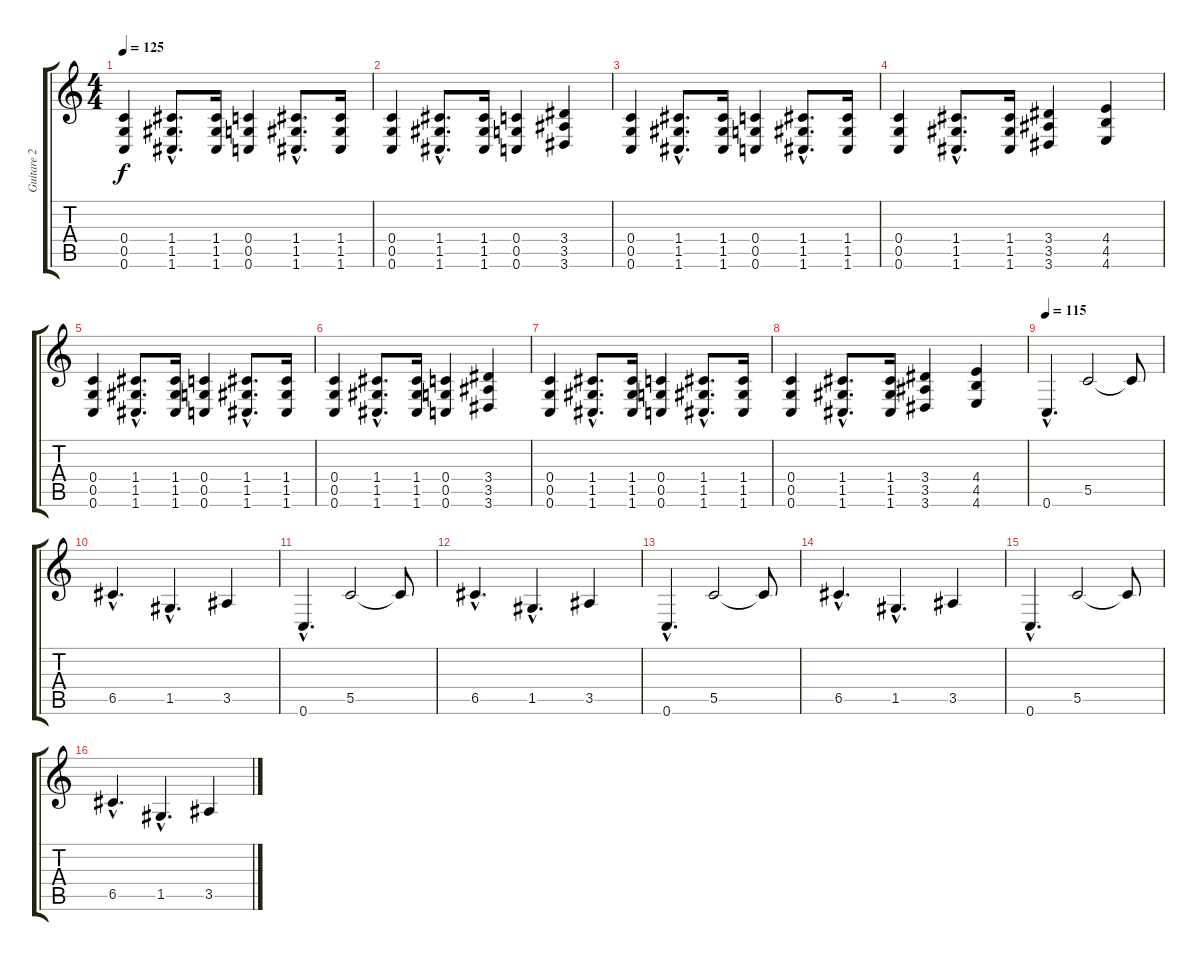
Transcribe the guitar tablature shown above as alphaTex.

\track ("Guitare 2" "Guitare 2") {instrument distortionguitar}
\staff {score tabs}
\tuning (D4 A3 F3 C3 G2 C2) {hide}
\ts (4 4)
\section ("" "")
\tempo 125
\clef g2
\ks c
(0.4 0.5 0.6).4{dy f} (1.4{hac} 1.5{hac} 1.6{hac}).8{d} (1.4 1.5 1.6).16 (0.4 0.5 0.6).4 (1.4{hac} 1.5{hac} 1.6{hac}).8{d} (1.4 1.5 1.6).16 |
(0.4 0.5 0.6).4 (1.4{hac} 1.5{hac} 1.6{hac}).8{d} (1.4 1.5 1.6).16 (0.4 0.5 0.6).4 (3.4 3.5 3.6).4 |
(0.4 0.5 0.6).4 (1.4{hac} 1.5{hac} 1.6{hac}).8{d} (1.4 1.5 1.6).16 (0.4 0.5 0.6).4 (1.4{hac} 1.5{hac} 1.6{hac}).8{d} (1.4 1.5 1.6).16 |
(0.4 0.5 0.6).4 (1.4{hac} 1.5{hac} 1.6{hac}).8{d} (1.4 1.5 1.6).16 (3.4 3.5 3.6).4 (4.4 4.5 4.6).4 |
(0.4 0.5 0.6).4 (1.4{hac} 1.5{hac} 1.6{hac}).8{d} (1.4 1.5 1.6).16 (0.4 0.5 0.6).4 (1.4{hac} 1.5{hac} 1.6{hac}).8{d} (1.4 1.5 1.6).16 |
(0.4 0.5 0.6).4 (1.4{hac} 1.5{hac} 1.6{hac}).8{d} (1.4 1.5 1.6).16 (0.4 0.5 0.6).4 (3.4 3.5 3.6).4 |
(0.4 0.5 0.6).4 (1.4{hac} 1.5{hac} 1.6{hac}).8{d} (1.4 1.5 1.6).16 (0.4 0.5 0.6).4 (1.4{hac} 1.5{hac} 1.6{hac}).8{d} (1.4 1.5 1.6).16 |
(0.4 0.5 0.6).4 (1.4{hac} 1.5{hac} 1.6{hac}).8{d} (1.4 1.5 1.6).16 (3.4 3.5 3.6).4 (4.4 4.5 4.6).4 |
\section ("" "")
\tempo 115
0.6{hac}.4{d volume 16 instrument electricguitarjazz} 5.5.2 5.5{t}.8 |
6.5{hac}.4{d} 1.5{hac}.4{d} 3.5.4 |
0.6{hac}.4{d} 5.5.2 5.5{t}.8 |
6.5{hac}.4{d} 1.5{hac}.4{d} 3.5.4 |
0.6{hac}.4{d} 5.5.2 5.5{t}.8 |
6.5{hac}.4{d} 1.5{hac}.4{d} 3.5.4 |
0.6{hac}.4{d} 5.5.2 5.5{t}.8 |
6.5{hac}.4{d} 1.5{hac}.4{d} 3.5.4
